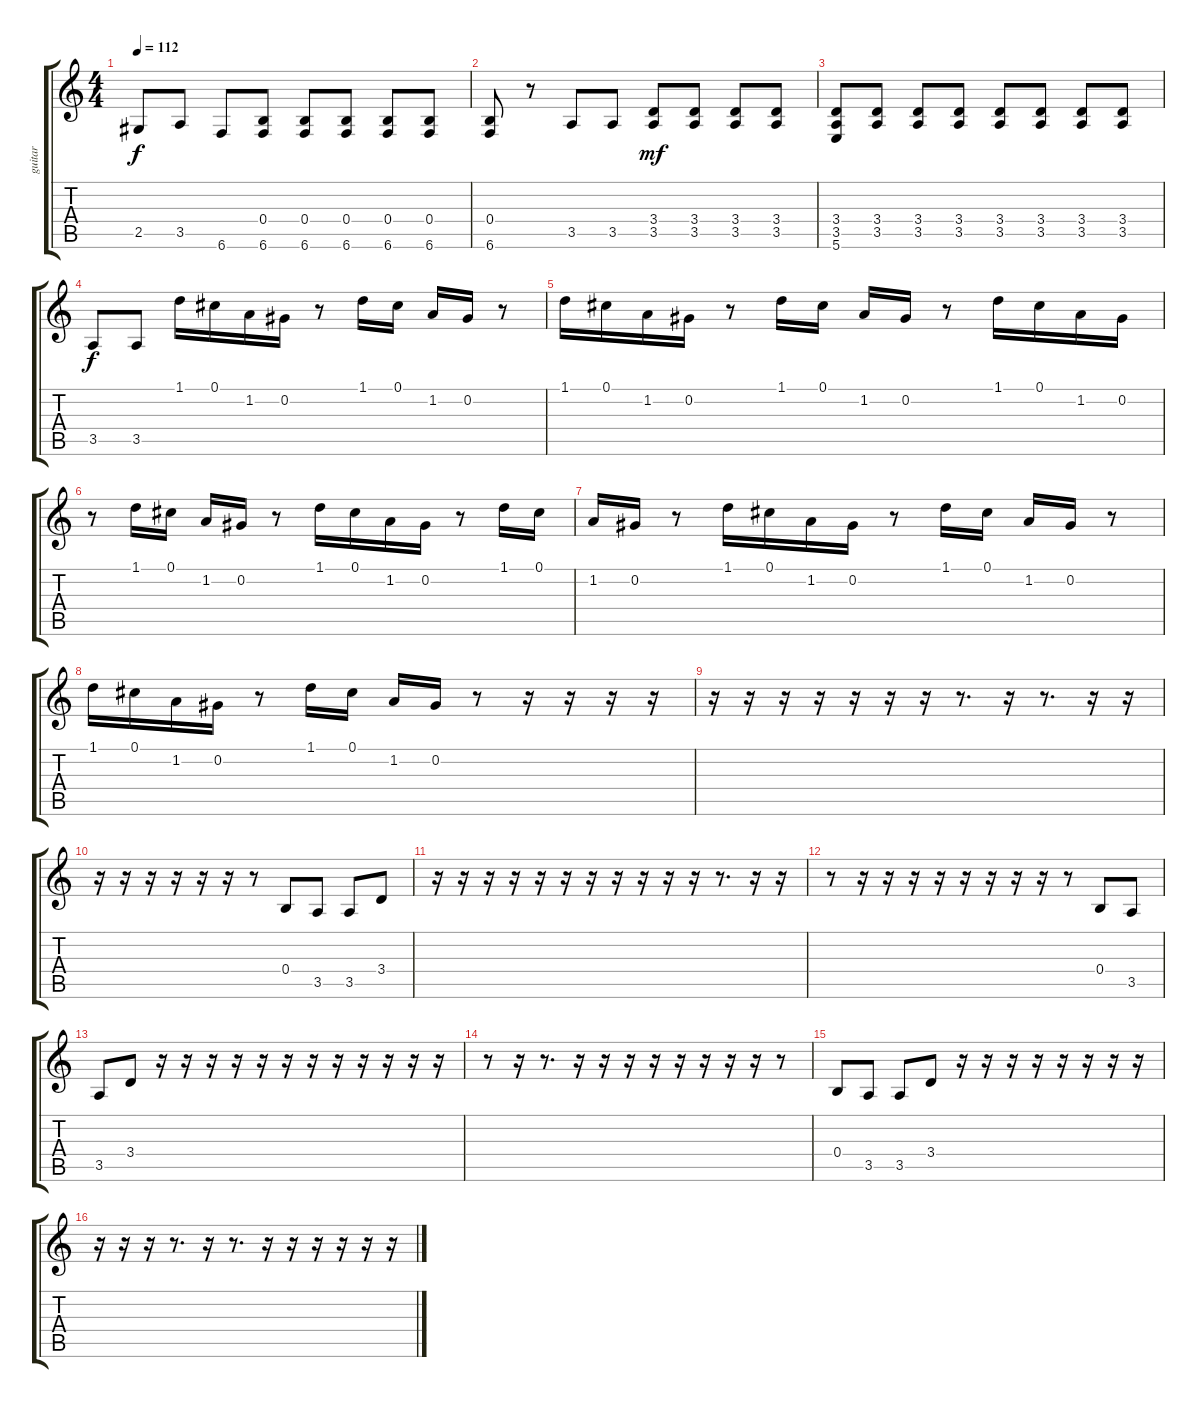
\track ("guitar" "guitar") {instrument electricguitarclean}
\staff {score tabs}
\tuning (Db4 Ab3 E3 B2 Gb2 B1) {hide}
\ts (4 4)
\tempo 112
\clef g2
\ks c
2.5.8{dy f} 3.5.8 6.6.8 (0.4 6.6).8 (0.4 6.6).8 (0.4 6.6).8 (0.4 6.6).8 (0.4 6.6).8 |
(0.4 6.6).8 r.8 3.5.8 3.5.8 (3.4 3.5).8{dy mf} (3.4 3.5).8 (3.4 3.5).8 (3.4 3.5).8 |
(3.4 3.5 5.6).8 (3.4 3.5).8 (3.4 3.5).8 (3.4 3.5).8 (3.4 3.5).8 (3.4 3.5).8 (3.4 3.5).8 (3.4 3.5).8 |
3.5.8{dy f} 3.5.8 1.1.16 0.1.16 1.2.16 0.2.16 r.8 1.1.16 0.1.16 1.2.16 0.2.16 r.8 |
1.1.16 0.1.16 1.2.16 0.2.16 r.8 1.1.16 0.1.16 1.2.16 0.2.16 r.8 1.1.16 0.1.16 1.2.16 0.2.16 |
r.8 1.1.16 0.1.16 1.2.16 0.2.16 r.8 1.1.16 0.1.16 1.2.16 0.2.16 r.8 1.1.16 0.1.16 |
1.2.16 0.2.16 r.8 1.1.16 0.1.16 1.2.16 0.2.16 r.8 1.1.16 0.1.16 1.2.16 0.2.16 r.8 |
1.1.16 0.1.16 1.2.16 0.2.16 r.8 1.1.16 0.1.16 1.2.16 0.2.16 r.8 r.16 r.16 r.16 r.16 |
r.16 r.16 r.16 r.16 r.16 r.16 r.16 r.8{d} r.16 r.8{d} r.16 r.16 |
r.16 r.16 r.16 r.16 r.16 r.16 r.8 0.4.8 3.5.8{instrument electricguitarmuted} 3.5.8 3.4.8{instrument distortionguitar} |
r.16 r.16 r.16 r.16 r.16 r.16 r.16 r.16 r.16 r.16 r.16 r.8{d} r.16 r.16 |
r.8 r.16 r.16 r.16 r.16 r.16 r.16 r.16 r.16 r.8 0.4.8 3.5.8{instrument electricguitarmuted} |
3.5.8 3.4.8{instrument distortionguitar} r.16 r.16 r.16 r.16 r.16 r.16 r.16 r.16 r.16 r.16 r.16 r.16 |
r.8 r.16 r.8{d} r.16 r.16 r.16 r.16 r.16 r.16 r.16 r.16 r.8 |
0.4.8 3.5.8{instrument electricguitarmuted} 3.5.8 3.4.8{instrument distortionguitar} r.16 r.16 r.16 r.16 r.16 r.16 r.16 r.16 |
r.16 r.16 r.16 r.8{d} r.16 r.8{d} r.16 r.16 r.16 r.16 r.16 r.16
